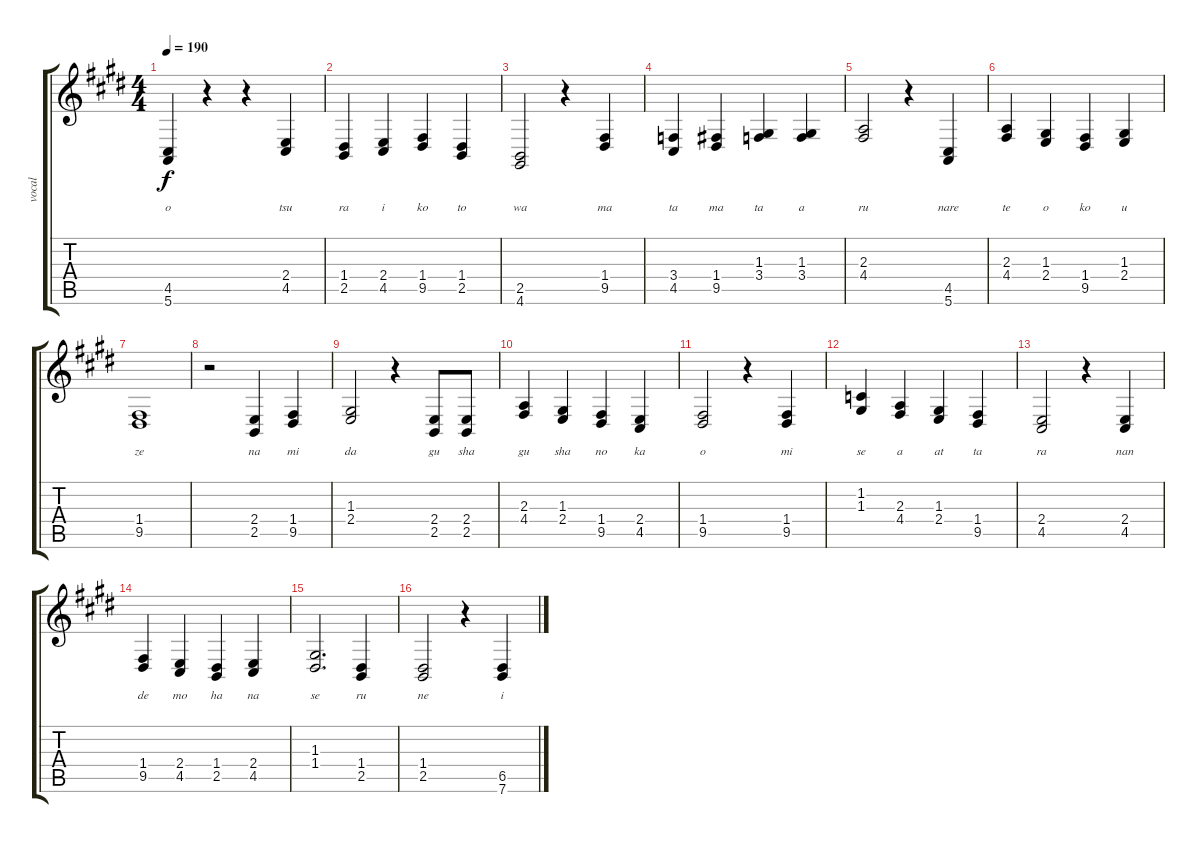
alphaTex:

\track ("vocal" "vocal") {instrument acousticgrandpiano}
\staff {score tabs}
\tuning (E4 B3 G3 D3 A2 E2) {hide}
\ts (4 4)
\tempo 190
\clef g2
\ks e
(4.5 5.6).4{lyrics (0 "") lyrics (1 "") lyrics (2 "o") lyrics (3 "") lyrics (4 "") dy f} r.4 r.4 (2.4 4.5).4{lyrics (0 "") lyrics (1 "") lyrics (2 "tsu") lyrics (3 "") lyrics (4 "")} |
(1.4 2.5).4{lyrics (0 "") lyrics (1 "") lyrics (2 "ra") lyrics (3 "") lyrics (4 "")} (2.4 4.5).4{lyrics (0 "") lyrics (1 "") lyrics (2 "i") lyrics (3 "") lyrics (4 "")} (1.4 9.5).4{lyrics (0 "") lyrics (1 "") lyrics (2 "ko") lyrics (3 "") lyrics (4 "")} (1.4 2.5).4{lyrics (0 "") lyrics (1 "") lyrics (2 "to") lyrics (3 "") lyrics (4 "")} |
(2.5 4.6).2{lyrics (0 "") lyrics (1 "") lyrics (2 "wa") lyrics (3 "") lyrics (4 "")} r.4 (1.4 9.5).4{lyrics (0 "") lyrics (1 "") lyrics (2 "ma") lyrics (3 "") lyrics (4 "")} |
(3.4 4.5).4{lyrics (0 "") lyrics (1 "") lyrics (2 "ta") lyrics (3 "") lyrics (4 "")} (1.4 9.5).4{lyrics (0 "") lyrics (1 "") lyrics (2 "ma") lyrics (3 "") lyrics (4 "")} (1.3 3.4).4{lyrics (0 "") lyrics (1 "") lyrics (2 "ta") lyrics (3 "") lyrics (4 "")} (1.3 3.4).4{lyrics (0 "") lyrics (1 "") lyrics (2 "a") lyrics (3 "") lyrics (4 "")} |
(2.3 4.4).2{lyrics (0 "") lyrics (1 "") lyrics (2 "ru") lyrics (3 "") lyrics (4 "")} r.4 (4.5 5.6).4{lyrics (0 "") lyrics (1 "") lyrics (2 "nare") lyrics (3 "") lyrics (4 "")} |
(2.3 4.4).4{lyrics (0 "") lyrics (1 "") lyrics (2 "te") lyrics (3 "") lyrics (4 "")} (1.3 2.4).4{lyrics (0 "") lyrics (1 "") lyrics (2 "o") lyrics (3 "") lyrics (4 "")} (1.4 9.5).4{lyrics (0 "") lyrics (1 "") lyrics (2 "ko") lyrics (3 "") lyrics (4 "")} (1.3 2.4).4{lyrics (0 "") lyrics (1 "") lyrics (2 "u") lyrics (3 "") lyrics (4 "")} |
(1.4 9.5).1{lyrics (0 "") lyrics (1 "") lyrics (2 "ze") lyrics (3 "") lyrics (4 "")} |
r.2 (2.4 2.5).4{lyrics (0 "") lyrics (1 "") lyrics (2 "na") lyrics (3 "") lyrics (4 "")} (1.4 9.5).4{lyrics (0 "") lyrics (1 "") lyrics (2 "mi") lyrics (3 "") lyrics (4 "")} |
(1.3 2.4).2{lyrics (0 "") lyrics (1 "") lyrics (2 "da") lyrics (3 "") lyrics (4 "")} r.4 (2.4 2.5).8{lyrics (0 "") lyrics (1 "") lyrics (2 "gu") lyrics (3 "") lyrics (4 "")} (2.4 2.5).8{lyrics (0 "") lyrics (1 "") lyrics (2 "sha") lyrics (3 "") lyrics (4 "")} |
(2.3 4.4).4{lyrics (0 "") lyrics (1 "") lyrics (2 "gu") lyrics (3 "") lyrics (4 "")} (1.3 2.4).4{lyrics (0 "") lyrics (1 "") lyrics (2 "sha") lyrics (3 "") lyrics (4 "")} (1.4 9.5).4{lyrics (0 "") lyrics (1 "") lyrics (2 "no") lyrics (3 "") lyrics (4 "")} (2.4 4.5).4{lyrics (0 "") lyrics (1 "") lyrics (2 "ka") lyrics (3 "") lyrics (4 "")} |
(1.4 9.5).2{lyrics (0 "") lyrics (1 "") lyrics (2 "o") lyrics (3 "") lyrics (4 "")} r.4 (1.4 9.5).4{lyrics (0 "") lyrics (1 "") lyrics (2 "mi") lyrics (3 "") lyrics (4 "")} |
(1.2 1.3).4{lyrics (0 "") lyrics (1 "") lyrics (2 "se") lyrics (3 "") lyrics (4 "")} (2.3 4.4).4{lyrics (0 "") lyrics (1 "") lyrics (2 "a") lyrics (3 "") lyrics (4 "")} (1.3 2.4).4{lyrics (0 "") lyrics (1 "") lyrics (2 "at") lyrics (3 "") lyrics (4 "")} (1.4 9.5).4{lyrics (0 "") lyrics (1 "") lyrics (2 "ta") lyrics (3 "") lyrics (4 "")} |
(2.4 4.5).2{lyrics (0 "") lyrics (1 "") lyrics (2 "ra") lyrics (3 "") lyrics (4 "")} r.4 (2.4 4.5).4{lyrics (0 "") lyrics (1 "") lyrics (2 "nan") lyrics (3 "") lyrics (4 "")} |
(1.4 9.5).4{lyrics (0 "") lyrics (1 "") lyrics (2 "de") lyrics (3 "") lyrics (4 "")} (2.4 4.5).4{lyrics (0 "") lyrics (1 "") lyrics (2 "mo") lyrics (3 "") lyrics (4 "")} (1.4 2.5).4{lyrics (0 "") lyrics (1 "") lyrics (2 "ha") lyrics (3 "") lyrics (4 "")} (2.4 4.5).4{lyrics (0 "") lyrics (1 "") lyrics (2 "na") lyrics (3 "") lyrics (4 "")} |
(1.3 1.4).2{d lyrics (0 "") lyrics (1 "") lyrics (2 "se") lyrics (3 "") lyrics (4 "")} (1.4 2.5).4{lyrics (0 "") lyrics (1 "") lyrics (2 "ru") lyrics (3 "") lyrics (4 "")} |
(1.4 2.5).2{lyrics (0 "") lyrics (1 "") lyrics (2 "ne") lyrics (3 "") lyrics (4 "")} r.4 (6.5 7.6).4{lyrics (0 "") lyrics (1 "") lyrics (2 "i") lyrics (3 "") lyrics (4 "")}
